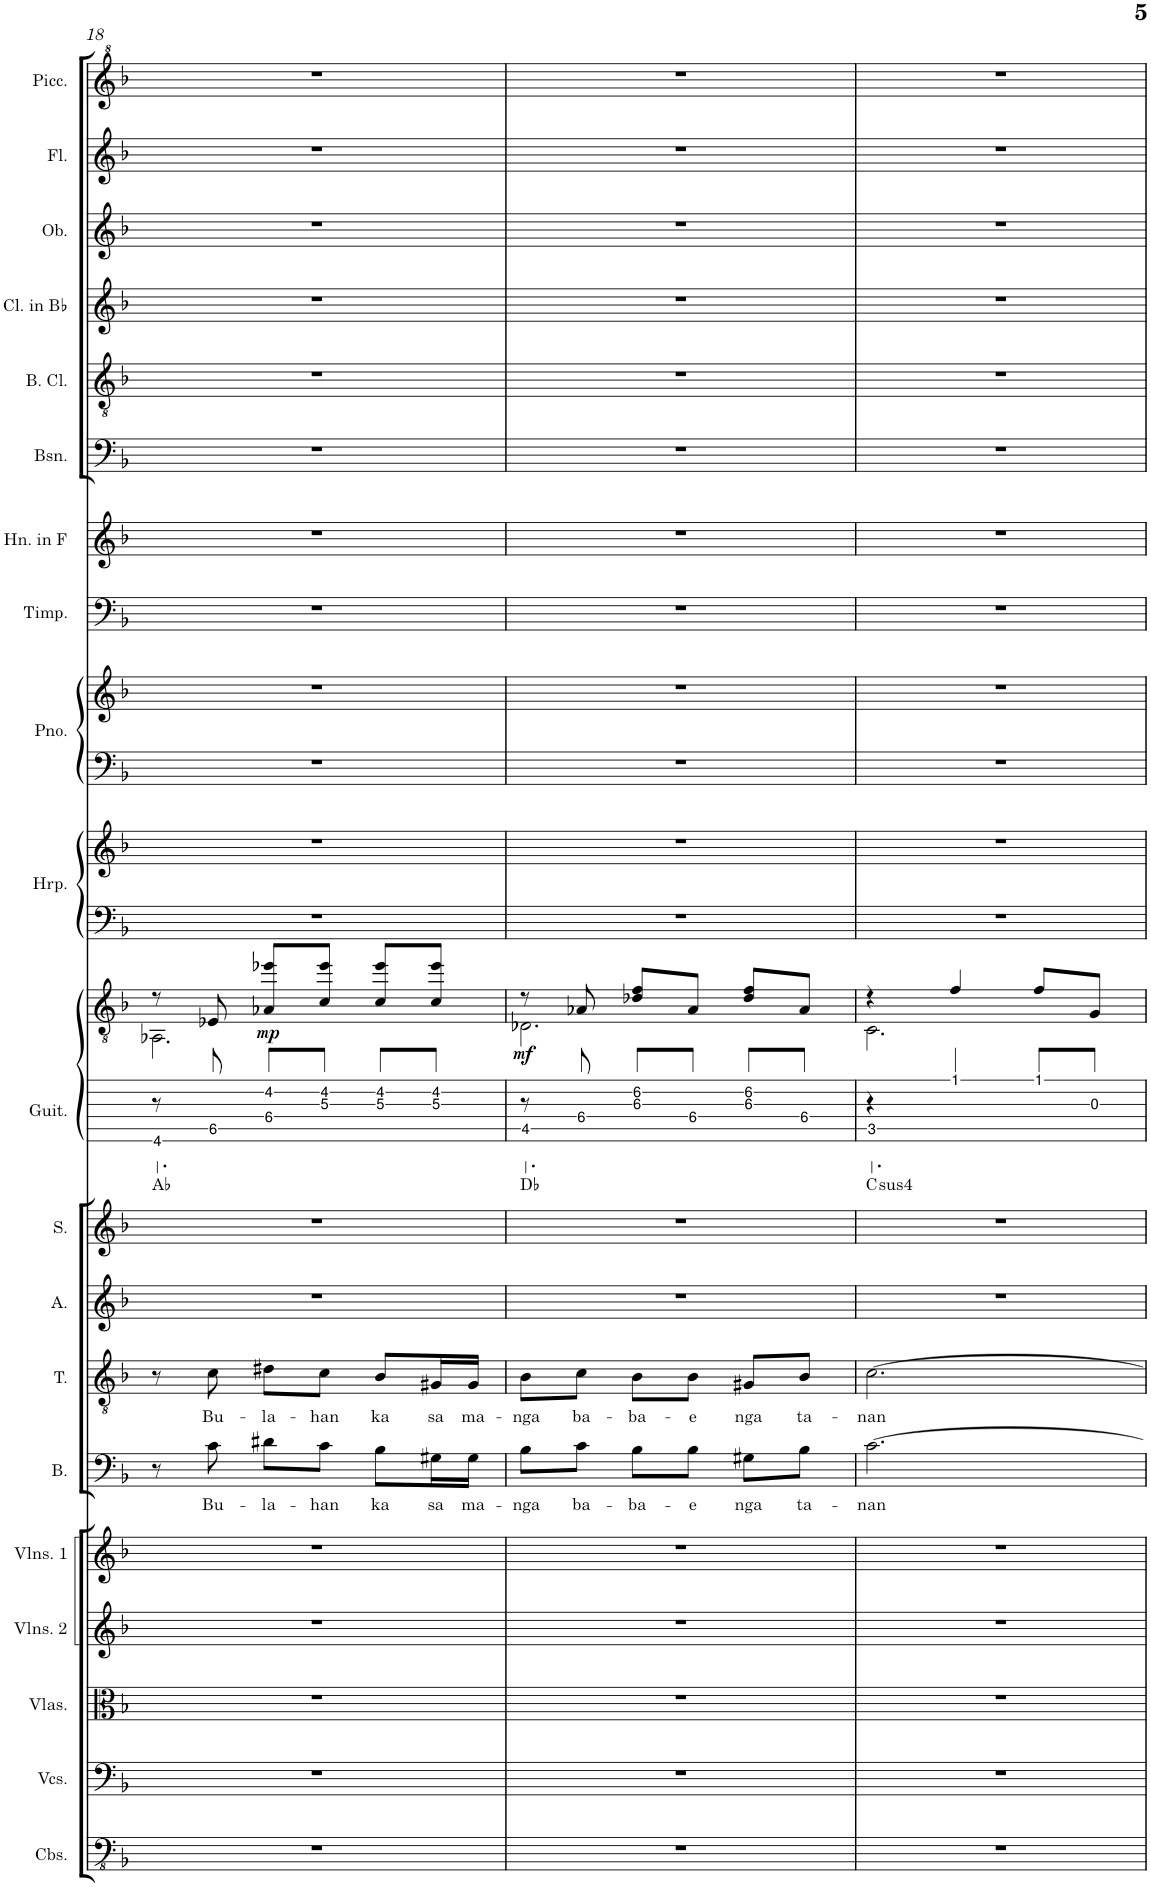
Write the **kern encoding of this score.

**kern	**kern	**kern	**kern	**kern	**kern	**text	**kern	**text	**kern	**kern	**harte	**kern	**kern	**dynam	**kern	**kern	**kern	**kern	**kern	**kern	**kern	**kern	**kern	**kern	**kern	**kern
*part21	*part20	*part19	*part18	*part17	*part16	*part16	*part15	*part15	*part14	*part13	*part13	*part12	*part11	*part11	*part10	*part10	*part9	*part9	*part8	*part7	*part6	*part5	*part4	*part3	*part2	*part1
*staff23	*staff22	*staff21	*staff20	*staff19	*staff18	*staff18	*staff17	*staff17	*staff16	*staff15	*	*staff14	*staff13	*staff13	*staff12	*staff11	*staff10	*staff9	*staff8	*staff7	*staff6	*staff5	*staff4	*staff3	*staff2	*staff1
*I"Contrabasses	*I"Violoncellos	*I"Violas	*I"Violins 2	*I"Violins 1	*I"Bass	*	*I"Tenor	*	*I"Alto	*I"Soprano	*	*I"Classical Guitar	*I"Classical Guitar	*	*I"Harp	*	*I"Grand Piano	*	*I"Timpani	*I"Horn in F	*I"Bassoon	*I"Bass Clarinet	*I"Clarinet in Bb	*I"Oboe	*I"Flute	*I"Piccolo
*I'Cbs.	*I'Vcs.	*I'Vlas.	*I'Vlns. 2	*I'Vlns. 1	*I'B.	*	*I'T.	*	*I'A.	*I'S.	*	*I'Guit.	*	*	*I'Hrp.	*	*I'Pno.	*	*I'Timp.	*I'Hn. in F	*I'Bsn.	*I'B. Cl.	*I'Cl. in Bb	*I'Ob.	*I'Fl.	*I'Picc.
!!LO:PB:g=z
*clefFv4	*clefF4	*clefC3	*clefG2	*clefG2	*clefF4	*	*clefGv2	*	*clefG2	*clefG2	*	*	*clefGv2	*	*clefF4	*clefG2	*clefF4	*clefG2	*clefF4	*clefG2	*clefF4	*clefGv2	*clefG2	*clefG2	*clefG2	*clefG^2
*	*	*	*	*	*	*	*	*	*	*	*	*	*	*	*	*	*	*	*	*Trd4c7	*	*Trd8c14	*Trd1c2	*	*	*Trd-7c-12
*k[b-]	*k[b-]	*k[b-]	*k[b-]	*k[b-]	*k[b-]	*	*k[b-]	*	*k[b-]	*k[b-]	*	*k[b-]	*k[b-]	*	*k[b-]	*k[b-]	*k[b-]	*k[b-]	*k[b-]	*k[b-]	*k[b-]	*k[b-]	*k[b-]	*k[b-]	*k[b-]	*k[b-]
*M3/4	*M3/4	*M3/4	*M3/4	*M3/4	*M3/4	*	*M3/4	*	*M3/4	*M3/4	*	*M3/4	*M3/4	*	*M3/4	*M3/4	*M3/4	*M3/4	*M3/4	*M3/4	*M3/4	*M3/4	*M3/4	*M3/4	*M3/4	*M3/4
=18	=18	=18	=18	=18	=18	=18	=18	=18	=18	=18	=18	=18	=18	=18	=18	=18	=18	=18	=18	=18	=18	=18	=18	=18	=18	=18
*	*	*	*	*	*	*	*	*	*	*	*	*^	*^	*	*	*	*	*	*	*	*	*	*	*	*	*
2.r	2.r	2.r	2.r	2.r	8r	.	8r	.	2.r	2.r	Ab:maj	8r	2.AA-\	8r	2.AA-X\	.	2.r	2.r	2.r	2.r	2.r	2.r	2.r	2.r	2.r	2.r	2.r	2.r
!	!	!	!	!	!	!LO:LY:b	!	!LO:LY:b	!	!	!	!	!	!	!	!	!	!	!	!	!	!	!	!	!	!	!	!
.	.	.	.	.	8c\	Bu-	8c\	Bu-	.	.	.	8E-/	.	8E-X/	.	.	.	.	.	.	.	.	.	.	.	.	.	.
!	!	!	!	!	!	!LO:LY:b	!	!LO:LY:b	!	!	!	!	!	!	!	!LO:DY:b	!	!	!	!	!	!	!	!	!	!	!	!
.	.	.	.	.	8d#X\L	-la-	8d#X\L	-la-	.	.	.	8A-/ 8e-/L	.	8A-X/ 8ee-X/L	.	mp	.	.	.	.	.	.	.	.	.	.	.	.
!	!	!	!	!	!	!LO:LY:b	!	!LO:LY:b	!	!	!	!	!	!	!	!	!	!	!	!	!	!	!	!	!	!	!	!
.	.	.	.	.	8c\J	-han	8c\J	-han	.	.	.	8c/ 8e-/J	.	8c/ 8ee-/J	.	.	.	.	.	.	.	.	.	.	.	.	.	.
!	!	!	!	!	!	!LO:LY:b	!	!LO:LY:b	!	!	!	!	!	!	!	!	!	!	!	!	!	!	!	!	!	!	!	!
.	.	.	.	.	8B-\L	ka	8B-/L	ka	.	.	.	8c/ 8e-/L	.	8c/ 8ee-/L	.	.	.	.	.	.	.	.	.	.	.	.	.	.
!	!	!	!	!	!	!LO:LY:b	!	!LO:LY:b	!	!	!	!	!	!	!	!	!	!	!	!	!	!	!	!	!	!	!	!
.	.	.	.	.	16G#X\L	sa	16G#X/L	sa	.	.	.	8c/ 8e-/J	.	8c/ 8ee-/J	.	.	.	.	.	.	.	.	.	.	.	.	.	.
!	!	!	!	!	!	!LO:LY:b	!	!LO:LY:b	!	!	!	!	!	!	!	!	!	!	!	!	!	!	!	!	!	!	!	!
.	.	.	.	.	16G#\JJ	ma-	16G#/JJ	ma-	.	.	.	.	.	.	.	.	.	.	.	.	.	.	.	.	.	.	.	.
=19	=19	=19	=19	=19	=19	=19	=19	=19	=19	=19	=19	=19	=19	=19	=19	=19	=19	=19	=19	=19	=19	=19	=19	=19	=19	=19	=19	=19
!	!	!	!	!	!	!LO:LY:b	!	!LO:LY:b	!	!	!	!	!	!	!	!LO:DY:b	!	!	!	!	!	!	!	!	!	!	!	!
2.r	2.r	2.r	2.r	2.r	8B-\L	-nga	8B-\L	-nga	2.r	2.r	Db:maj	8r	2.C#\	8r	2.D-X\	mf	2.r	2.r	2.r	2.r	2.r	2.r	2.r	2.r	2.r	2.r	2.r	2.r
!	!	!	!	!	!	!LO:LY:b	!	!LO:LY:b	!	!	!	!	!	!	!	!	!	!	!	!	!	!	!	!	!	!	!	!
.	.	.	.	.	8c\J	ba-	8c\J	ba-	.	.	.	8A-/	.	8A-X/	.	.	.	.	.	.	.	.	.	.	.	.	.	.
!	!	!	!	!	!	!LO:LY:b	!	!LO:LY:b	!	!	!	!	!	!	!	!	!	!	!	!	!	!	!	!	!	!	!	!
.	.	.	.	.	8B-\L	-ba-	8B-\L	-ba-	.	.	.	8c#/ 8f/L	.	8d-X/ 8f/L	.	.	.	.	.	.	.	.	.	.	.	.	.	.
!	!	!	!	!	!	!LO:LY:b	!	!LO:LY:b	!	!	!	!	!	!	!	!	!	!	!	!	!	!	!	!	!	!	!	!
.	.	.	.	.	8B-\J	-e	8B-\J	-e	.	.	.	8A-/J	.	8A-/J	.	.	.	.	.	.	.	.	.	.	.	.	.	.
!	!	!	!	!	!	!LO:LY:b	!	!LO:LY:b	!	!	!	!	!	!	!	!	!	!	!	!	!	!	!	!	!	!	!	!
.	.	.	.	.	8G#X\L	nga	8G#X/L	nga	.	.	.	8c#/ 8f/L	.	8d-/ 8f/L	.	.	.	.	.	.	.	.	.	.	.	.	.	.
!	!	!	!	!	!	!LO:LY:b	!	!LO:LY:b	!	!	!	!	!	!	!	!	!	!	!	!	!	!	!	!	!	!	!	!
.	.	.	.	.	8B-\J	ta-	8B-/J	ta-	.	.	.	8A-/J	.	8A-/J	.	.	.	.	.	.	.	.	.	.	.	.	.	.
=20	=20	=20	=20	=20	=20	=20	=20	=20	=20	=20	=20	=20	=20	=20	=20	=20	=20	=20	=20	=20	=20	=20	=20	=20	=20	=20	=20	=20
!	!	!	!	!	!	!LO:LY:b	!	!LO:LY:b	!	!	!LO:H:kt=4	!	!	!	!	!	!	!	!	!	!	!	!	!	!	!	!	!
2.r	2.r	2.r	2.r	2.r	[2.c\	-nan	[2.c\	-nan	2.r	2.r	C:sus4	4r	2.C\	4r	2.C\	.	2.r	2.r	2.r	2.r	2.r	2.r	2.r	2.r	2.r	2.r	2.r	2.r
.	.	.	.	.	.	.	.	.	.	.	.	4f/	.	4f/	.	.	.	.	.	.	.	.	.	.	.	.	.	.
.	.	.	.	.	.	.	.	.	.	.	.	8f/L	.	8f/L	.	.	.	.	.	.	.	.	.	.	.	.	.	.
.	.	.	.	.	.	.	.	.	.	.	.	8G/J	.	8G/J	.	.	.	.	.	.	.	.	.	.	.	.	.	.
*	*	*	*	*	*	*	*	*	*	*	*	*v	*v	*	*	*	*	*	*	*	*	*	*	*	*	*	*	*
*	*	*	*	*	*	*	*	*	*	*	*	*	*v	*v	*	*	*	*	*	*	*	*	*	*	*	*	*
=	=	=	=	=	=	=	=	=	=	=	=	=	=	=	=	=	=	=	=	=	=	=	=	=	=	=
*-	*-	*-	*-	*-	*-	*-	*-	*-	*-	*-	*-	*-	*-	*-	*-	*-	*-	*-	*-	*-	*-	*-	*-	*-	*-	*-
